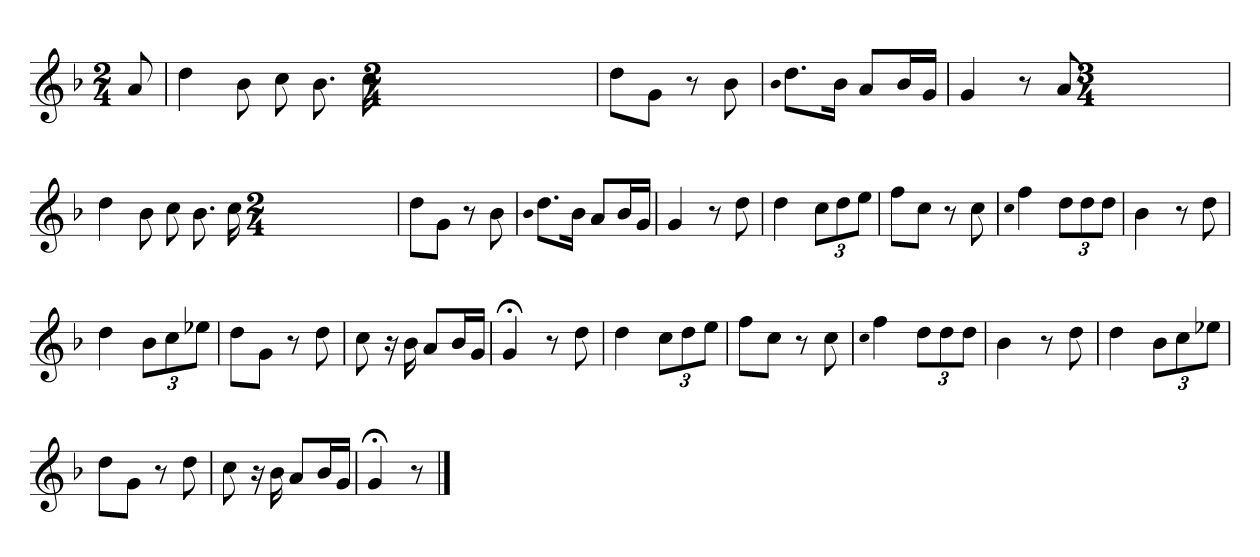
**kern
*part1
*staff1
*clefG2
*k[b-]
*M2/4
=
8a
=
4dd
8b-
8cc
8.b-
16cc
*M2/4
=
8dd\L
8g\J
8r
8b-
=
qb-
8.dd\L
16b-\Jk
8a/L
16b-/L
16g/JJ
=
4g
8r
8a
*M3/4
=
4dd
8b-
8cc
8.b-
16cc
*M2/4
=
8dd\L
8g\J
8r
8b-
=
qb-
8.dd\L
16b-\Jk
8a/L
16b-/L
16g/JJ
=
4g
8r
8dd
=
4dd
12cc\L
12dd\
12ee\J
=
8ff\L
8cc\J
8r
8cc
=
qcc
4ff
12dd\L
12dd\
12dd\J
=
4b-
8r
8dd
=
4dd
12b-\L
12cc\
12ee-X\J
=
8dd\L
8g\J
8r
8dd
=
8cc
16r
16b-
8a/L
16b-/L
16g/JJ
=
4g;<
8r
8dd
=
4dd
12cc\L
12dd\
12ee\J
=
8ff\L
8cc\J
8r
8cc
=
qcc
4ff
12dd\L
12dd\
12dd\J
=
4b-
8r
8dd
=
4dd
12b-\L
12cc\
12ee-X\J
=
8dd\L
8g\J
8r
8dd
=
8cc
16r
16b-
8a/L
16b-/L
16g/JJ
=
4g;<
8r
==
*-
